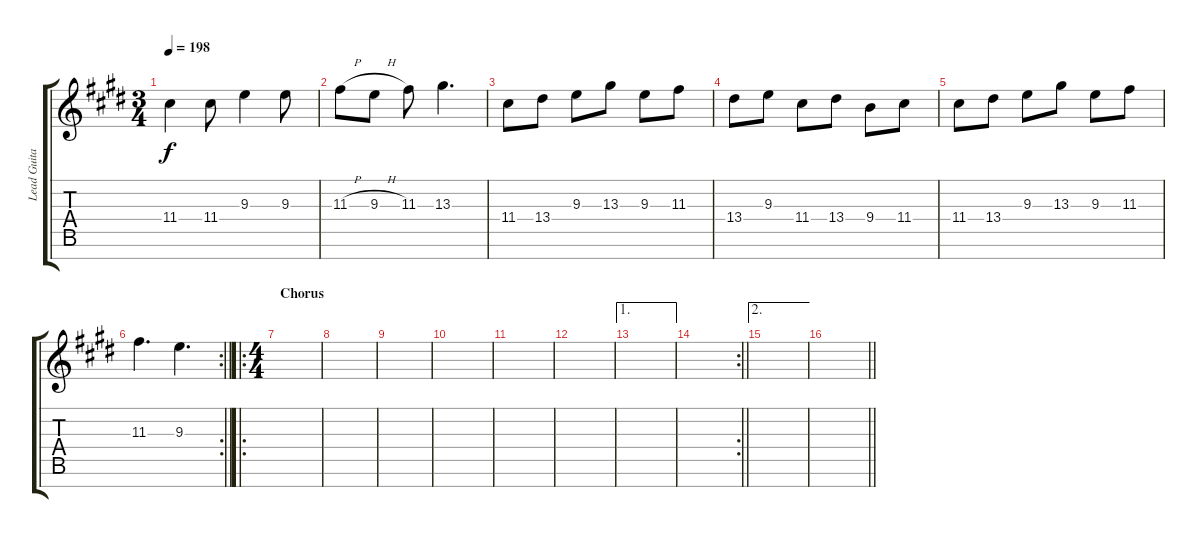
\track ("Lead Guitar" "Lead Guita") {instrument distortionguitar}
\staff {score tabs}
\tuning (E4 B3 G3 D3 A2 E2 B1) {hide}
\ts (3 4)
\tempo 198
\clef g2
\ks e
11.4.4{dy f} 11.4.8 9.3.4 9.3.8 |
11.3{h}.8 9.3{h}.8 11.3.8 13.3.4{d} |
11.4.8 13.4.8 9.3.8 13.3.8 9.3.8 11.3.8 |
13.4.8 9.3.8 11.4.8 13.4.8 9.4.8 11.4.8 |
11.4.8 13.4.8 9.3.8 13.3.8 9.3.8 11.3.8 |
\rc 2
\barLineRight lightlight
11.3.4{d} 9.3.4{d} |
\ro
\ts (4 4)
\section ("" "Chorus")
|
|
|
|
|
|
\ae 1
|
\rc 2
\barLineRight lightlight
|
\ae 2
|
\barLineRight lightlight
